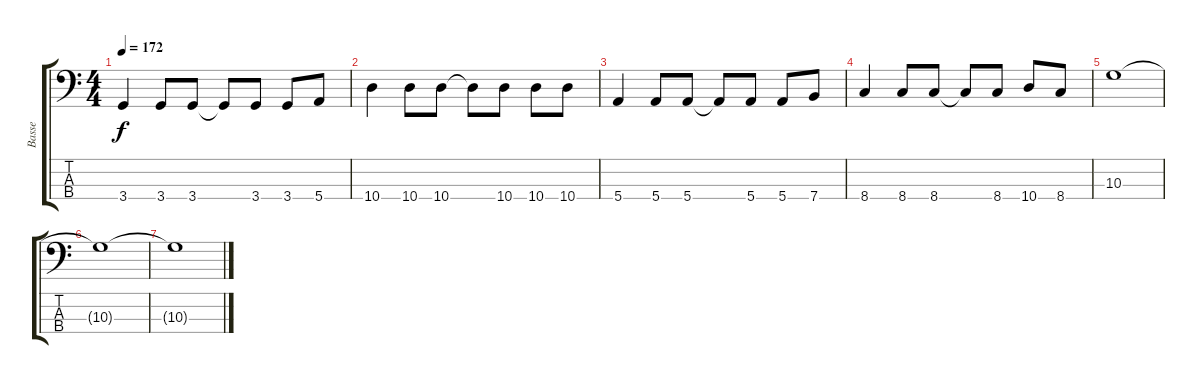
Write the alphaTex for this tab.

\track ("Basse" "Basse") {instrument electricbasspick}
\staff {score tabs}
\tuning (G2 D2 A1 E1) {hide}
\ts (4 4)
\tempo 172
\clef f4
\ks c
3.4.4{dy f} 3.4.8 3.4.8 3.4{t}.8 3.4.8 3.4.8 5.4.8 |
10.4.4 10.4.8 10.4.8 10.4{t}.8 10.4.8 10.4.8 10.4.8 |
5.4.4 5.4.8 5.4.8 5.4{t}.8 5.4.8 5.4.8 7.4.8 |
8.4.4 8.4.8 8.4.8 8.4{t}.8 8.4.8 10.4.8 8.4.8 |
10.3.1 |
10.3{t}.1 |
10.3{t}.1
